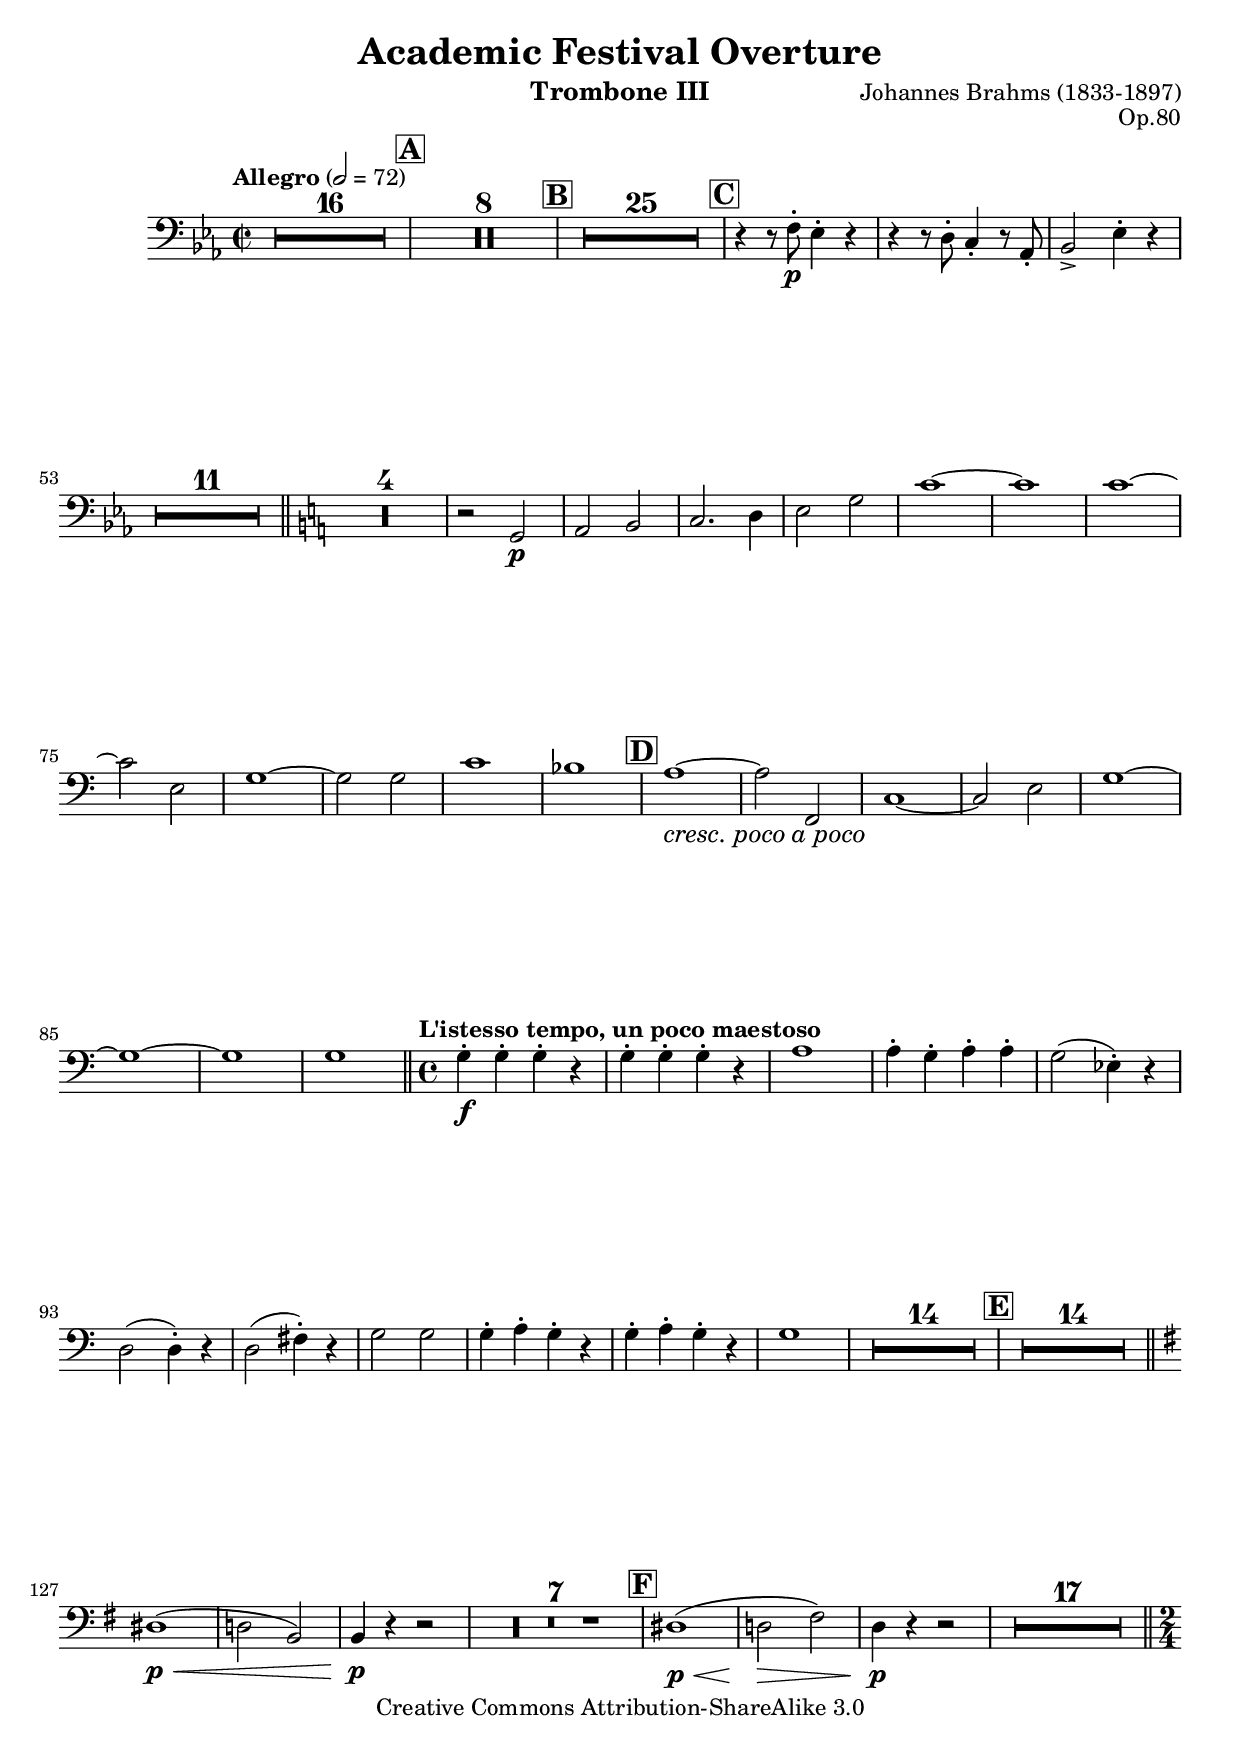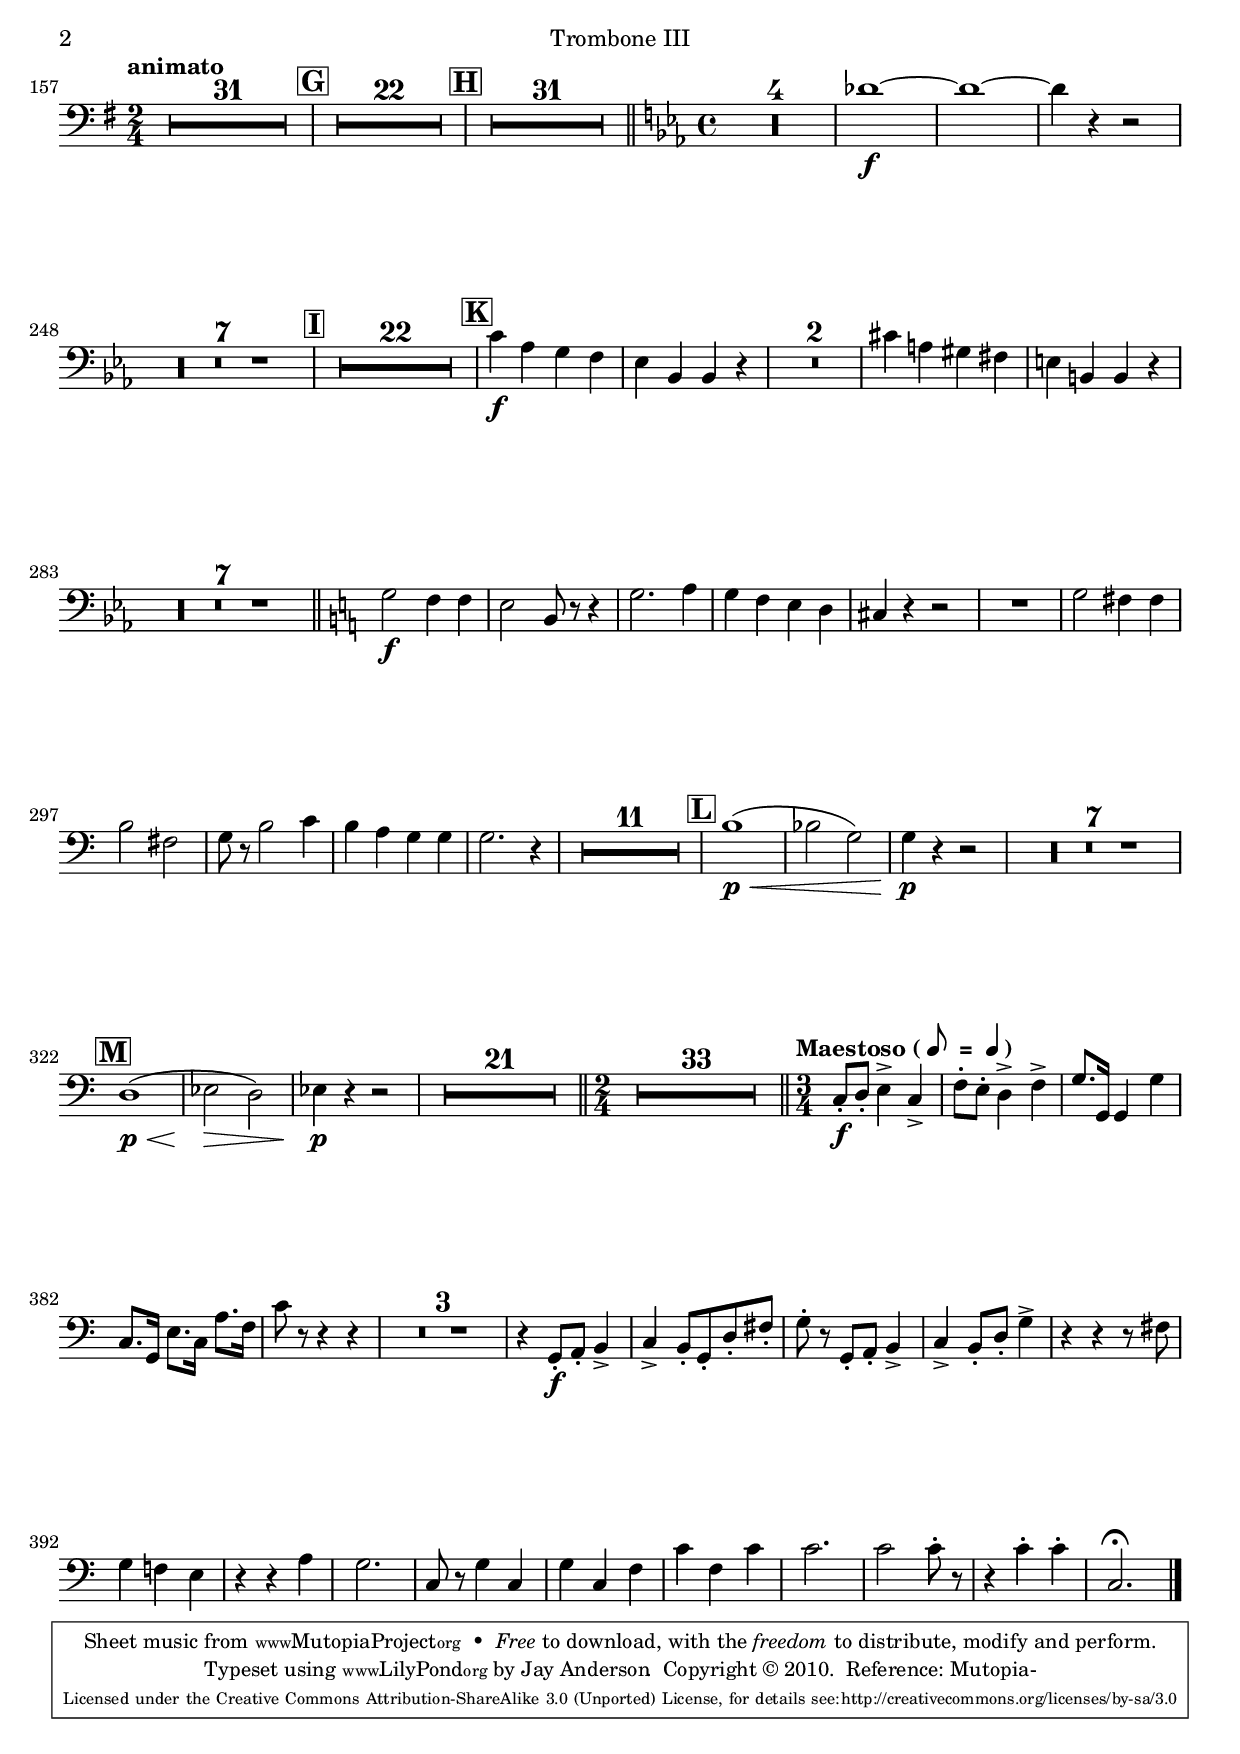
\version "2.13.15"

\include "trombone3.ily"
\include "defs.ily"

instrument = "Trombone III"

\include "header.ily"

\score
{
  \new Staff
  {
    << \removeWithTag #'score \tromboneThree \outline >>
  }
}
